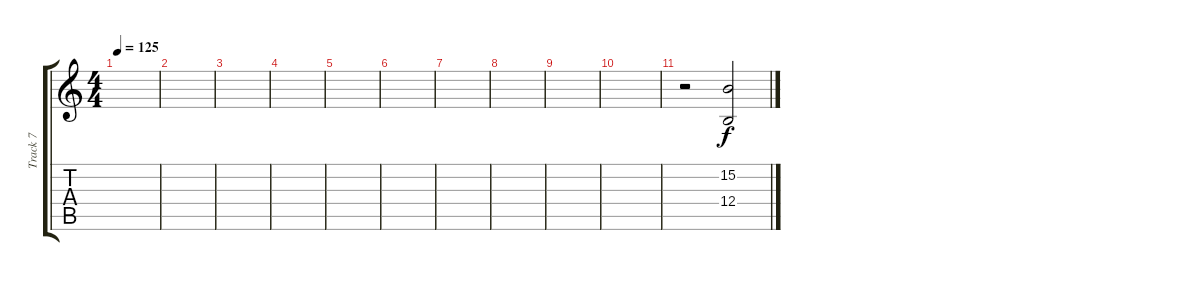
\track ("Track 7" "Track 7") {instrument reversecymbal}
\staff {score tabs}
\tuning (Db4 Ab3 E3 B2 Gb2 B1) {hide}
\ts (4 4)
\tempo 125
\clef g2
\ks c
|
|
|
|
|
|
|
|
|
|
r.2 (15.2 12.4).2
